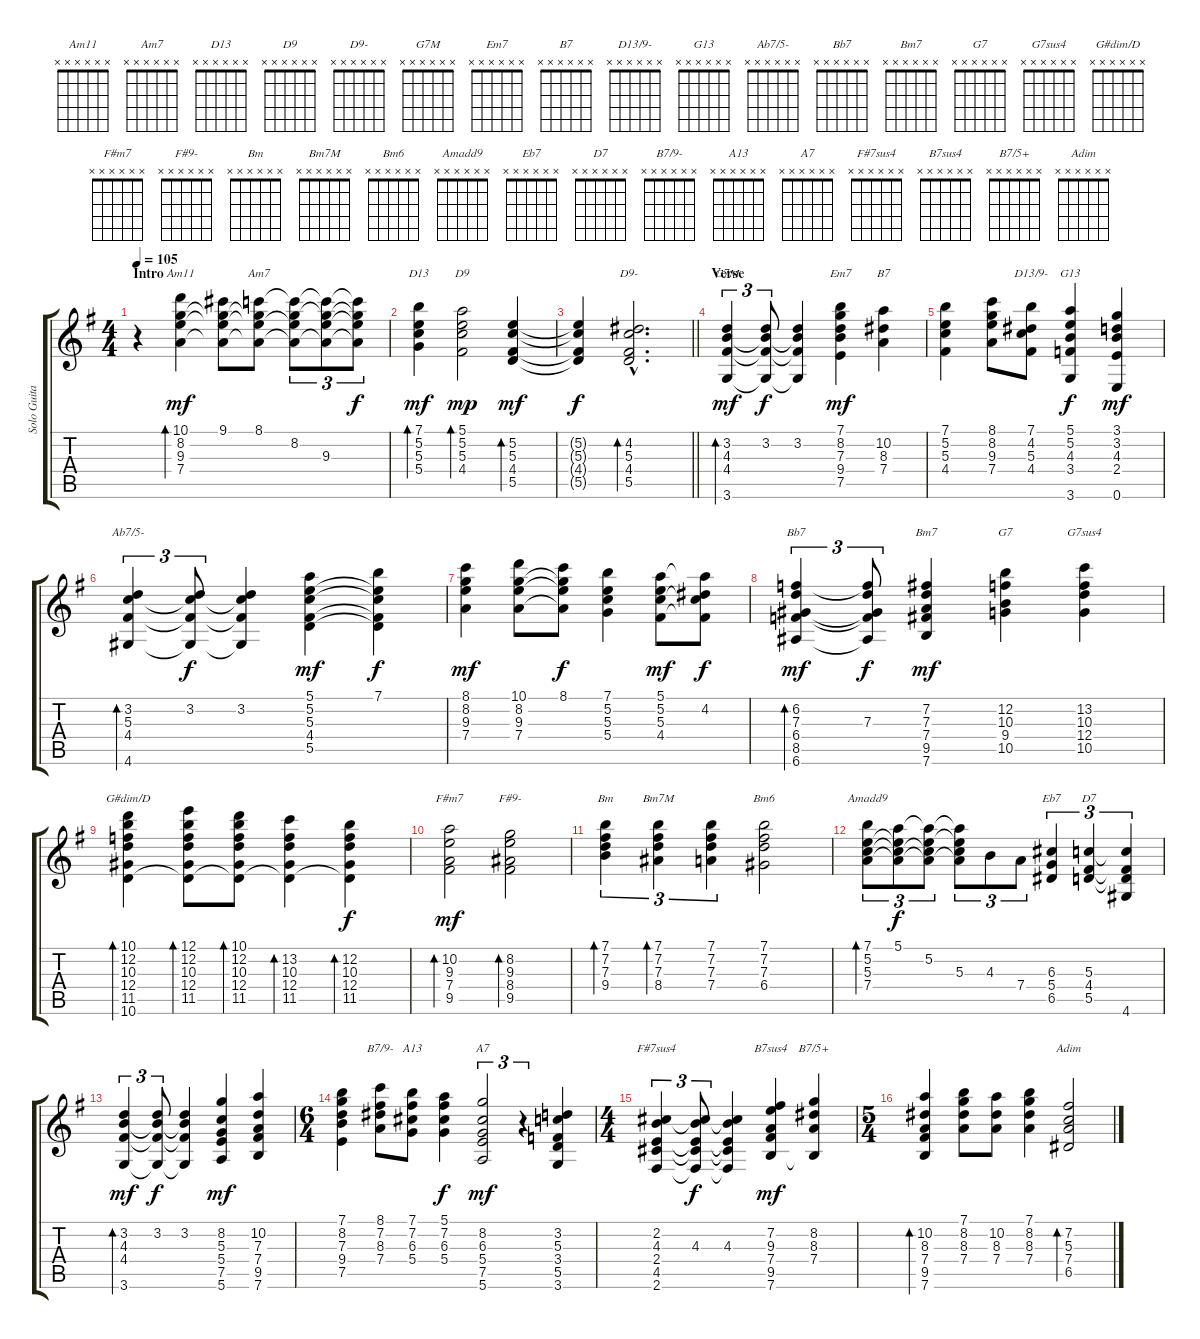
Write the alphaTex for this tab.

\track ("Solo Guitar" "Solo Guita") {instrument electricguitarjazz}
\staff {score tabs}
\tuning (E4 B3 G3 D3 A2 E2) {hide}
\chord ("Am11" x x x x x x)
\chord ("Am7" x x x x x x)
\chord ("D13" x x x x x x)
\chord ("D9" x x x x x x)
\chord ("D9-" x x x x x x)
\chord ("G7M" x x x x x x)
\chord ("Em7" x x x x x x)
\chord ("B7" x x x x x x)
\chord ("D13/9-" x x x x x x)
\chord ("G13" x x x x x x)
\chord ("Ab7/5-" x x x x x x)
\chord ("Bb7" x x x x x x)
\chord ("Bm7" x x x x x x)
\chord ("G7" x x x x x x)
\chord ("G7sus4" x x x x x x)
\chord ("G#dim/D" x x x x x x)
\chord ("F#m7" x x x x x x)
\chord ("F#9-" x x x x x x)
\chord ("Bm" x x x x x x)
\chord ("Bm7M" x x x x x x)
\chord ("Bm6" x x x x x x)
\chord ("Amadd9" x x x x x x)
\chord ("Eb7" x x x x x x)
\chord ("D7" x x x x x x)
\chord ("B7/9-" x x x x x x)
\chord ("A13" x x x x x x)
\chord ("A7" x x x x x x)
\chord ("F#7sus4" x x x x x x)
\chord ("B7sus4" x x x x x x)
\chord ("B7/5+" x x x x x x)
\chord ("Adim" x x x x x x)
\ts (4 4)
\section ("" "Intro")
\tempo 105
\clef g2
\ks g
r.4{dy mf instrument electricguitarjazz} (10.1 8.2 9.3 7.4).4{bd 240 ch "Am11"} (9.1 8.2{t} 9.3{t} 7.4{t}).8 (8.1 8.2{t} 9.3{t} 7.4{t}).8{ch "Am7"} (8.1{t} 8.2 9.3{t} 7.4{t}).8{tu (3 2)} (8.1{t} 8.2{t} 9.3 7.4{t}).8{tu (3 2)} (8.1{t} 8.2{t} 9.3{t} 7.4{t}).8{tu (3 2) dy f} |
(7.1 5.2 5.3 5.4).4{bd 240 ch "D13" dy mf} (5.1 5.2 5.3 4.4).2{bd 240 ch "D9" dy mp} (5.2 5.3 4.4 5.5).4{bd 240 dy mf} |
\barLineRight lightlight
(5.2{t} 5.3{t} 4.4{t} 5.5{t}).4{dy f} (4.2{hac} 5.3{hac} 4.4{hac} 5.5{hac}).2{d bd 480 ch "D9-"} |
\section ("" "Verse")
(3.2 4.3 4.4 3.6).4{tu (3 2) bd 120 ch "G7M" dy mf} (3.2 4.3{t} 4.4{t} 3.6{t}).8{tu (3 2) dy f} (3.2 4.3{t} 4.4{t} 3.6{t}).4 (7.1 8.2 7.3 9.4 7.5).4{ch "Em7" dy mf} (10.2 8.3 7.4).4{ch "B7"} |
(7.1 5.2 5.3 4.4).4 (8.1 8.2 9.3 7.4).8 (7.1 4.2 5.3 4.4).8{ch "D13/9-"} (5.1 5.2 4.3 3.4 3.6).4{ch "G13" dy f} (3.1 3.2 4.3 2.4 0.6).4{dy mf} |
(3.2 5.3 4.4 4.6).4{tu (3 2) bd 120 ch "Ab7/5-"} (3.2 5.3{t} 4.4{t} 4.6{t}).8{tu (3 2) dy f} (3.2 5.3{t} 4.4{t} 4.6{t}).4 (5.1 5.2 5.3 4.4 5.5).4{dy mf} (7.1 5.2{t} 5.3{t} 4.4{t} 5.5{t}).4{dy f} |
(8.1 8.2 9.3 7.4).4{dy mf} (10.1 8.2 9.3 7.4).8 (8.1 8.2{t} 9.3{t} 7.4{t}).8{dy f} (7.1 5.2 5.3 5.4).4 (5.1 5.2 5.3 4.4).8{dy mf} (5.1{t} 4.2 5.3{t} 4.4{t}).8{dy f} |
(6.2 7.3 6.4 8.5 6.6).4{tu (3 2) bd 120 ch "Bb7" dy mf} (6.2{t} 7.3 6.4{t} 8.5{t} 6.6{t}).8{tu (3 2) dy f} (7.2 7.3 7.4 9.5 7.6).4{ch "Bm7" dy mf} (12.2 10.3 9.4 10.5).4{ch "G7"} (13.2 10.3 12.4 10.5).4{ch "G7sus4"} |
(10.1 12.2 10.3 12.4 11.5 10.6).4{bd 120 ch "G#dim/D"} (12.1 12.2 10.3 12.4 11.5 10.6{t}).8{bd 120} (10.1 12.2 10.3 12.4 11.5 10.6{t}).8{bd 120} (13.2 10.3 12.4 11.5 10.6{t}).4{bd 120} (12.2 10.3 12.4 11.5 10.6{t}).4{bd 120 dy f} |
(10.2 9.3 7.4 9.5).2{bd 240 ch "F#m7" dy mf} (8.2 9.3 8.4 9.5).2{bd 240 ch "F#9-"} |
(7.1 7.2 7.3 9.4).4{tu (3 2) bd 120 ch "Bm"} (7.1 7.2 7.3 8.4).4{tu (3 2) bd 120 ch "Bm7M"} (7.1 7.2 7.3 7.4).4{tu (3 2)} (7.1 7.2 7.3 6.4).2{ch "Bm6"} |
(7.1 5.2 5.3 7.4).8{tu (3 2) bd 120 ch "Amadd9"} (5.1 5.2{t} 5.3{t} 7.4{t}).8{tu (3 2) dy f} (5.1{t} 5.2 5.3{t} 7.4{t}).8{tu (3 2)} (5.1{t} 5.2{t} 5.3 7.4{t}).8{tu (3 2)} 4.3.8{tu (3 2)} 7.4.8{tu (3 2)} (6.3 5.4 6.5).4{tu (3 2) ch "Eb7"} (5.3 4.4 5.5).4{tu (3 2) ch "D7"} (5.3{t} 4.4{t} 5.5{t} 4.6).4{tu (3 2)} |
(3.2 4.3 4.4 3.6).4{tu (3 2) bd 120 dy mf} (3.2 4.3{t} 4.4{t} 3.6{t}).8{tu (3 2) dy f} (3.2 4.3{t} 4.4{t} 3.6{t}).4 (8.2 5.3 5.4 7.5 5.6).4{dy mf} (10.2 7.3 7.4 9.5 7.6).4 |
\ts (6 4)
(7.1 8.2 7.3 9.4 7.5).4 (8.1 7.2 8.3 7.4).8{ch "B7/9-"} (7.1 7.2 6.3 5.4).8{ch "A13"} (5.1 7.2 6.3 5.4).4{dy f} (8.2 6.3 5.4 7.5 5.6).2{tu (3 2) ch "A7" dy mf} r.4{tu (3 2)} (3.2 5.3 3.4 5.5 3.6).4 |
\ts (4 4)
(2.2 4.3 2.4 4.5 2.6).4{tu (3 2) ch "F#7sus4"} (2.2{t} 4.3 2.4{t} 4.5{t} 2.6{t}).8{tu (3 2) dy f} (2.2{t} 4.3 2.4{t} 4.5{t} 2.6{t}).4 (7.2 9.3 7.4 9.5 7.6).4{ch "B7sus4" dy mf} (8.2 8.3 7.4 7.6{t}).4{ch "B7/5+"} |
\ts (5 4)
(10.2 8.3 7.4 9.5 7.6).4{bd 120} (7.1 8.2 8.3 7.4).8 (10.2 8.3 7.4).8 (7.1 8.2 8.3 7.4).4 (7.2 5.3 7.4 6.5).2{bd 120 ch "Adim"}
